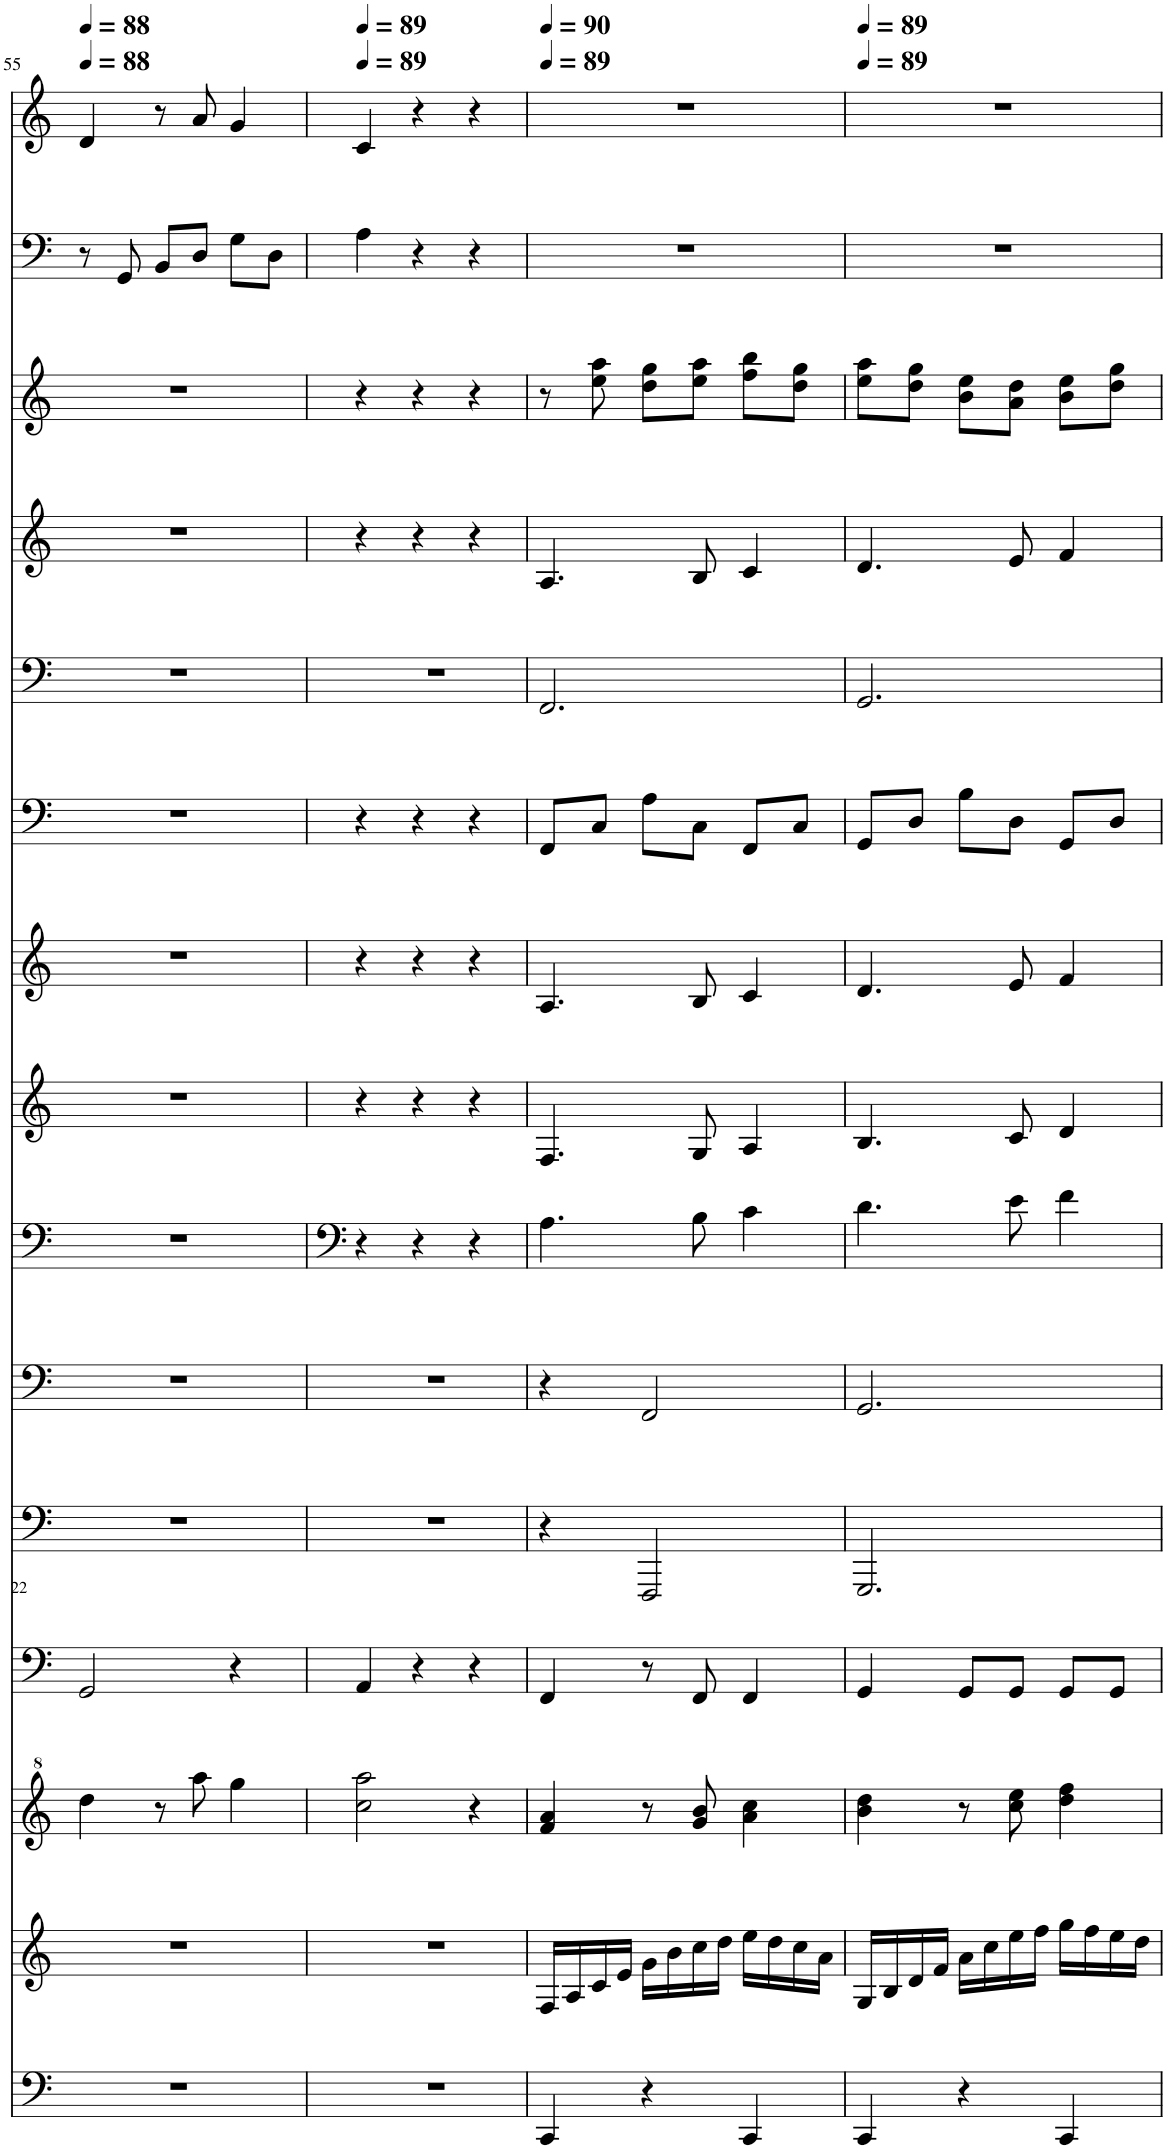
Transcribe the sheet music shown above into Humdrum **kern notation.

**kern	**kern	**kern	**kern	**kern	**kern	**kern	**kern	**kern	**kern	**kern	**kern	**kern	**kern	**kern
*part15	*part14	*part13	*part12	*part11	*part10	*part9	*part8	*part7	*part6	*part5	*part4	*part3	*part2	*part1
*staff15	*staff14	*staff13	*staff12	*staff11	*staff10	*staff9	*staff8	*staff7	*staff6	*staff5	*staff4	*staff3	*staff2	*staff1
*I"Bass Drum	*I"Celesta	*I"Glockenspiel	*I"Timpani+	*I"Tuba	*I"B. Trombones	*I"Horns	*I"Tenor Sax	*I"Alto Sax	*I"Bassoons	*I"B. Clarinet	*I"Clarinets	*I"Flutes	*I"Bassoon	*I"Clarinet 獨奏
!!LO:PB:g=z
*clefF4	*clefG2	*clefG^2	*clefF4	*clefF4	*clefF4	*clefG2	*clefG2	*clefG2	*clefF4	*clefF4	*clefG2	*clefG2	*clefF4	*clefG2
*k[]	*k[]	*k[]	*k[]	*k[]	*k[]	*k[]	*k[]	*k[]	*k[]	*k[]	*k[]	*k[]	*k[]	*k[]
*M3/4	*M3/4	*M3/4	*M3/4	*M3/4	*M3/4	*M3/4	*M3/4	*M3/4	*M3/4	*M3/4	*M3/4	*M3/4	*M3/4	*M3/4
=55	=55	=55	=55	=55	=55	=55	=55	=55	=55	=55	=55	=55	=55	=55
2.r	2.r	4ddd\	2GG/	2.r	2.r	2.r	2.r	2.r	2.r	2.r	2.r	2.r	8r	4d/
.	.	.	.	.	.	.	.	.	.	.	.	.	8GG/	.
.	.	8r	.	.	.	.	.	.	.	.	.	.	8BB/L	8r
.	.	8aaa\	.	.	.	.	.	.	.	.	.	.	8D/J	8a/
.	.	4ggg\	4r	.	.	.	.	.	.	.	.	.	8G\L	4g/
.	.	.	.	.	.	.	.	.	.	.	.	.	8D\J	.
=56	=56	=56	=56	=56	=56	=56	=56	=56	=56	=56	=56	=56	=56	=56
2.r	2.r	2ccc\ 2aaa\	4AA/	2.r	2.r	4r	4r	4r	4r	2.r	4r	4r	4A\	4c/
.	.	.	4r	.	.	4r	4r	4r	4r	.	4r	4r	4r	4r
.	.	4r	4r	.	.	4r	4r	4r	4r	.	4r	4r	4r	4r
=57	=57	=57	=57	=57	=57	=57	=57	=57	=57	=57	=57	=57	=57	=57
4CC/	16F/LL	4ff/ 4aa/	4FF/	4r	4r	4.A\	4.F/	4.A/	8FF/L	2.FF/	4.A/	8r	2.r	2.r
.	16A/	.	.	.	.	.	.	.	.	.	.	.	.	.
.	16c/	.	.	.	.	.	.	.	8C/J	.	.	8ee\ 8aa\	.	.
.	16e/JJ	.	.	.	.	.	.	.	.	.	.	.	.	.
4r	16g\LL	8r	8r	2FFF/	2FF/	.	.	.	8A\L	.	.	8dd\ 8gg\L	.	.
.	16b\	.	.	.	.	.	.	.	.	.	.	.	.	.
.	16cc\	8gg/ 8bb/	8FF/	.	.	8B\	8G/	8B/	8C\J	.	8B/	8ee\ 8aa\J	.	.
.	16dd\JJ	.	.	.	.	.	.	.	.	.	.	.	.	.
4CC/	16ee\LL	4aa\ 4ccc\	4FF/	.	.	4c\	4A/	4c/	8FF/L	.	4c/	8ff\ 8bb\L	.	.
.	16dd\	.	.	.	.	.	.	.	.	.	.	.	.	.
.	16cc\	.	.	.	.	.	.	.	8C/J	.	.	8dd\ 8gg\J	.	.
.	16a\JJ	.	.	.	.	.	.	.	.	.	.	.	.	.
=58	=58	=58	=58	=58	=58	=58	=58	=58	=58	=58	=58	=58	=58	=58
4CC/	16G/LL	4bb\ 4ddd\	4GG/	2.GGG/	2.GG/	4.d\	4.B/	4.d/	8GG/L	2.GG/	4.d/	8ee\ 8aa\L	2.r	2.r
.	16B/	.	.	.	.	.	.	.	.	.	.	.	.	.
.	16d/	.	.	.	.	.	.	.	8D/J	.	.	8dd\ 8gg\J	.	.
.	16f/JJ	.	.	.	.	.	.	.	.	.	.	.	.	.
4r	16a\LL	8r	8GG/L	.	.	.	.	.	8B\L	.	.	8b\ 8ee\L	.	.
.	16cc\	.	.	.	.	.	.	.	.	.	.	.	.	.
.	16ee\	8ccc\ 8eee\	8GG/J	.	.	8e\	8c/	8e/	8D\J	.	8e/	8a\ 8dd\J	.	.
.	16ff\JJ	.	.	.	.	.	.	.	.	.	.	.	.	.
4CC/	16gg\LL	4ddd\ 4fff\	8GG/L	.	.	4f\	4d/	4f/	8GG/L	.	4f/	8b\ 8ee\L	.	.
.	16ff\	.	.	.	.	.	.	.	.	.	.	.	.	.
.	16ee\	.	8GG/J	.	.	.	.	.	8D/J	.	.	8dd\ 8gg\J	.	.
.	16dd\JJ	.	.	.	.	.	.	.	.	.	.	.	.	.
=	=	=	=	=	=	=	=	=	=	=	=	=	=	=
*-	*-	*-	*-	*-	*-	*-	*-	*-	*-	*-	*-	*-	*-	*-
